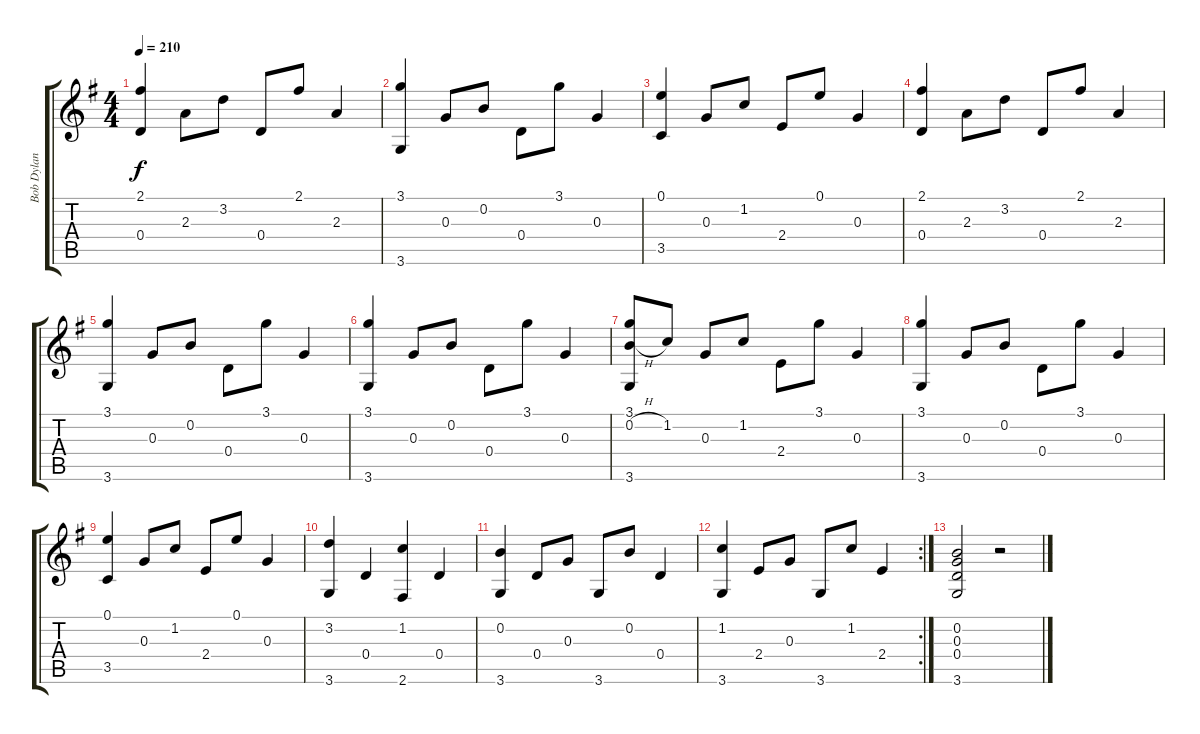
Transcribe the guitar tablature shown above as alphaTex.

\track ("Bob Dylan Guitar" "Bob Dylan ") {instrument acousticguitarnylon}
\staff {score tabs}
\tuning (E4 B3 G3 D3 A2 E2) {hide}
\ts (4 4)
\tempo 210
\clef g2
\ks g
(2.1 0.4).4{dy f} 2.3.8 3.2.8 0.4.8 2.1.8 2.3.4 |
(3.1 3.6).4 0.3.8 0.2.8 0.4.8 3.1.8 0.3.4 |
(0.1 3.5).4 0.3.8 1.2.8 2.4.8 0.1.8 0.3.4 |
(2.1 0.4).4 2.3.8 3.2.8 0.4.8 2.1.8 2.3.4 |
(3.1 3.6).4 0.3.8 0.2.8 0.4.8 3.1.8 0.3.4 |
(3.1 3.6).4 0.3.8 0.2.8 0.4.8 3.1.8 0.3.4 |
(3.1 0.2{h} 3.6).8 1.2.8 0.3.8 1.2.8 2.4.8 3.1.8 0.3.4 |
(3.1 3.6).4 0.3.8 0.2.8 0.4.8 3.1.8 0.3.4 |
(0.1 3.5).4 0.3.8 1.2.8 2.4.8 0.1.8 0.3.4 |
(3.2 3.6).4 0.4.4 (1.2 2.6).4 0.4.4 |
(0.2 3.6).4 0.4.8 0.3.8 3.6.8 0.2.8 0.4.4 |
\rc 2
(1.2 3.6).4 2.4.8 0.3.8 3.6.8 1.2.8 2.4.4 |
(0.2 0.3 0.4 3.6).2 r.2
